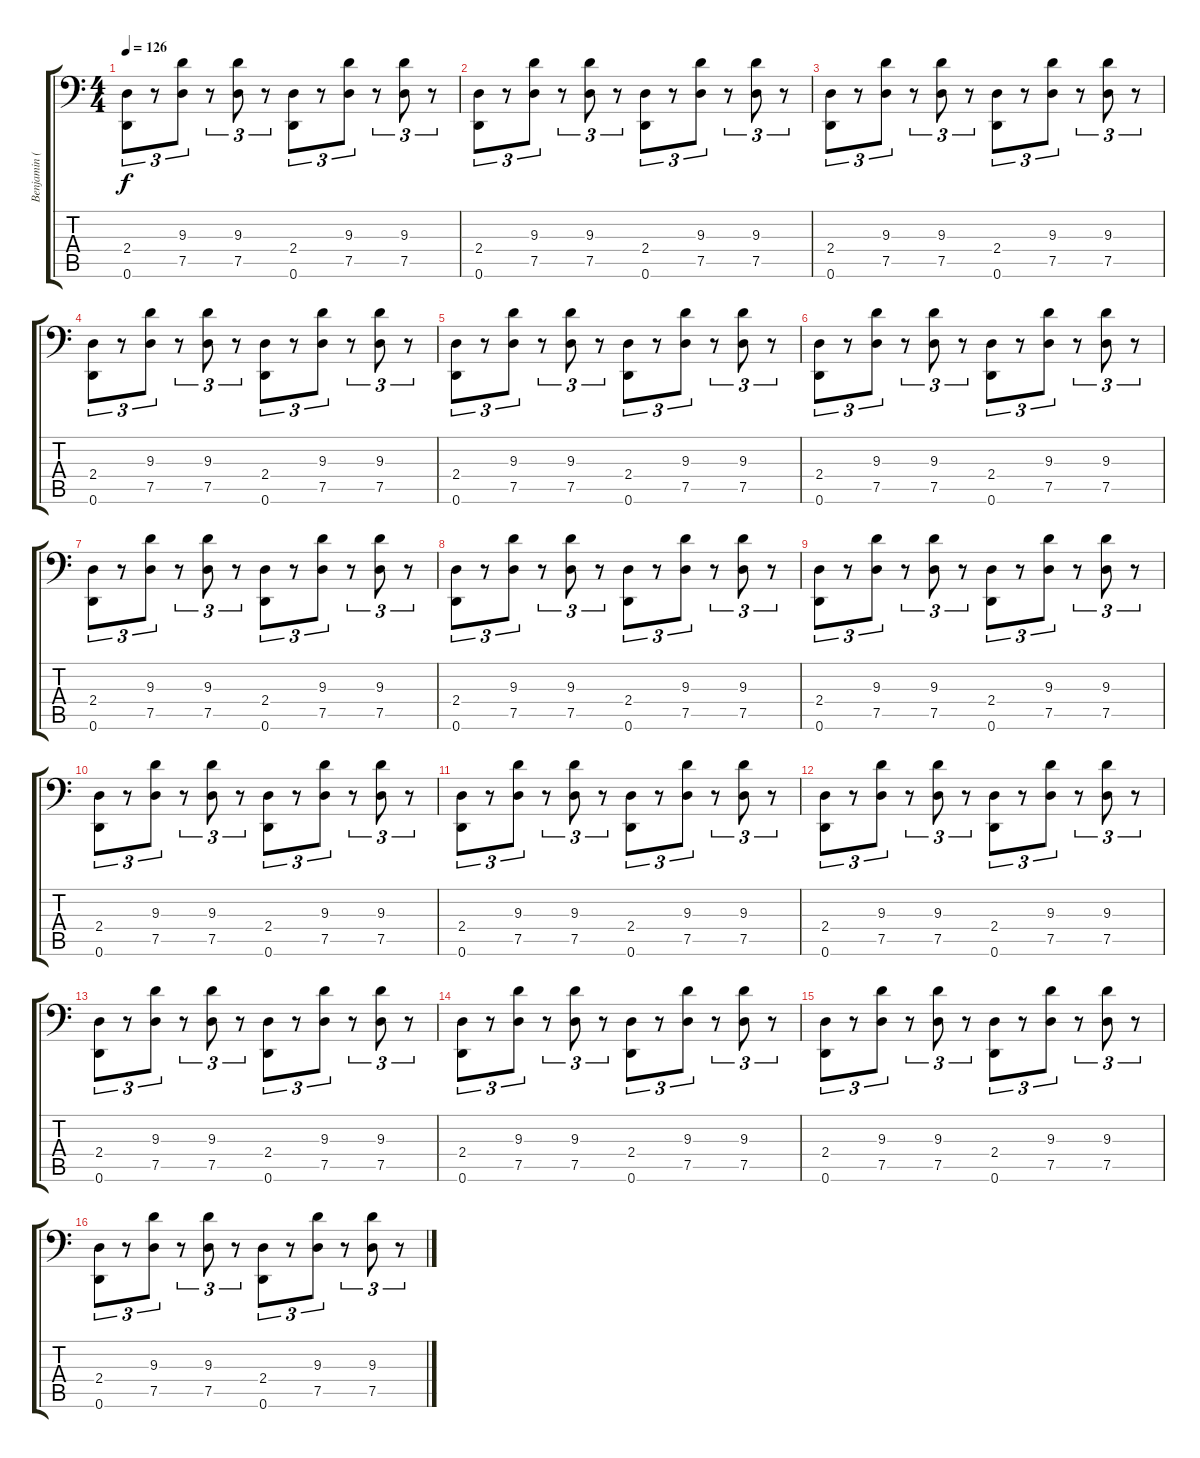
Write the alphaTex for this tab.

\track ("Benjamin (KeybLow)" "Benjamin (") {instrument contrabass}
\staff {score tabs}
\tuning (D3 A2 F2 C2 G1 D1) {hide}
\ts (4 4)
\tempo 126
\clef f4
\ks c
(2.4 0.6).8{tu (3 2) dy f} r.8{tu (3 2)} (9.3 7.5).8{tu (3 2)} r.8{tu (3 2)} (9.3 7.5).8{tu (3 2)} r.8{tu (3 2)} (2.4 0.6).8{tu (3 2)} r.8{tu (3 2)} (9.3 7.5).8{tu (3 2)} r.8{tu (3 2)} (9.3 7.5).8{tu (3 2)} r.8{tu (3 2)} |
(2.4 0.6).8{tu (3 2)} r.8{tu (3 2)} (9.3 7.5).8{tu (3 2)} r.8{tu (3 2)} (9.3 7.5).8{tu (3 2)} r.8{tu (3 2)} (2.4 0.6).8{tu (3 2)} r.8{tu (3 2)} (9.3 7.5).8{tu (3 2)} r.8{tu (3 2)} (9.3 7.5).8{tu (3 2)} r.8{tu (3 2)} |
(2.4 0.6).8{tu (3 2)} r.8{tu (3 2)} (9.3 7.5).8{tu (3 2)} r.8{tu (3 2)} (9.3 7.5).8{tu (3 2)} r.8{tu (3 2)} (2.4 0.6).8{tu (3 2)} r.8{tu (3 2)} (9.3 7.5).8{tu (3 2)} r.8{tu (3 2)} (9.3 7.5).8{tu (3 2)} r.8{tu (3 2)} |
(2.4 0.6).8{tu (3 2)} r.8{tu (3 2)} (9.3 7.5).8{tu (3 2)} r.8{tu (3 2)} (9.3 7.5).8{tu (3 2)} r.8{tu (3 2)} (2.4 0.6).8{tu (3 2)} r.8{tu (3 2)} (9.3 7.5).8{tu (3 2)} r.8{tu (3 2)} (9.3 7.5).8{tu (3 2)} r.8{tu (3 2)} |
(2.4 0.6).8{tu (3 2)} r.8{tu (3 2)} (9.3 7.5).8{tu (3 2)} r.8{tu (3 2)} (9.3 7.5).8{tu (3 2)} r.8{tu (3 2)} (2.4 0.6).8{tu (3 2)} r.8{tu (3 2)} (9.3 7.5).8{tu (3 2)} r.8{tu (3 2)} (9.3 7.5).8{tu (3 2)} r.8{tu (3 2)} |
(2.4 0.6).8{tu (3 2)} r.8{tu (3 2)} (9.3 7.5).8{tu (3 2)} r.8{tu (3 2)} (9.3 7.5).8{tu (3 2)} r.8{tu (3 2)} (2.4 0.6).8{tu (3 2)} r.8{tu (3 2)} (9.3 7.5).8{tu (3 2)} r.8{tu (3 2)} (9.3 7.5).8{tu (3 2)} r.8{tu (3 2)} |
(2.4 0.6).8{tu (3 2)} r.8{tu (3 2)} (9.3 7.5).8{tu (3 2)} r.8{tu (3 2)} (9.3 7.5).8{tu (3 2)} r.8{tu (3 2)} (2.4 0.6).8{tu (3 2)} r.8{tu (3 2)} (9.3 7.5).8{tu (3 2)} r.8{tu (3 2)} (9.3 7.5).8{tu (3 2)} r.8{tu (3 2)} |
(2.4 0.6).8{tu (3 2)} r.8{tu (3 2)} (9.3 7.5).8{tu (3 2)} r.8{tu (3 2)} (9.3 7.5).8{tu (3 2)} r.8{tu (3 2)} (2.4 0.6).8{tu (3 2)} r.8{tu (3 2)} (9.3 7.5).8{tu (3 2)} r.8{tu (3 2)} (9.3 7.5).8{tu (3 2)} r.8{tu (3 2)} |
(2.4 0.6).8{tu (3 2)} r.8{tu (3 2)} (9.3 7.5).8{tu (3 2)} r.8{tu (3 2)} (9.3 7.5).8{tu (3 2)} r.8{tu (3 2)} (2.4 0.6).8{tu (3 2)} r.8{tu (3 2)} (9.3 7.5).8{tu (3 2)} r.8{tu (3 2)} (9.3 7.5).8{tu (3 2)} r.8{tu (3 2)} |
(2.4 0.6).8{tu (3 2)} r.8{tu (3 2)} (9.3 7.5).8{tu (3 2)} r.8{tu (3 2)} (9.3 7.5).8{tu (3 2)} r.8{tu (3 2)} (2.4 0.6).8{tu (3 2)} r.8{tu (3 2)} (9.3 7.5).8{tu (3 2)} r.8{tu (3 2)} (9.3 7.5).8{tu (3 2)} r.8{tu (3 2)} |
(2.4 0.6).8{tu (3 2)} r.8{tu (3 2)} (9.3 7.5).8{tu (3 2)} r.8{tu (3 2)} (9.3 7.5).8{tu (3 2)} r.8{tu (3 2)} (2.4 0.6).8{tu (3 2)} r.8{tu (3 2)} (9.3 7.5).8{tu (3 2)} r.8{tu (3 2)} (9.3 7.5).8{tu (3 2)} r.8{tu (3 2)} |
(2.4 0.6).8{tu (3 2)} r.8{tu (3 2)} (9.3 7.5).8{tu (3 2)} r.8{tu (3 2)} (9.3 7.5).8{tu (3 2)} r.8{tu (3 2)} (2.4 0.6).8{tu (3 2)} r.8{tu (3 2)} (9.3 7.5).8{tu (3 2)} r.8{tu (3 2)} (9.3 7.5).8{tu (3 2)} r.8{tu (3 2)} |
(2.4 0.6).8{tu (3 2)} r.8{tu (3 2)} (9.3 7.5).8{tu (3 2)} r.8{tu (3 2)} (9.3 7.5).8{tu (3 2)} r.8{tu (3 2)} (2.4 0.6).8{tu (3 2)} r.8{tu (3 2)} (9.3 7.5).8{tu (3 2)} r.8{tu (3 2)} (9.3 7.5).8{tu (3 2)} r.8{tu (3 2)} |
(2.4 0.6).8{tu (3 2)} r.8{tu (3 2)} (9.3 7.5).8{tu (3 2)} r.8{tu (3 2)} (9.3 7.5).8{tu (3 2)} r.8{tu (3 2)} (2.4 0.6).8{tu (3 2)} r.8{tu (3 2)} (9.3 7.5).8{tu (3 2)} r.8{tu (3 2)} (9.3 7.5).8{tu (3 2)} r.8{tu (3 2)} |
(2.4 0.6).8{tu (3 2)} r.8{tu (3 2)} (9.3 7.5).8{tu (3 2)} r.8{tu (3 2)} (9.3 7.5).8{tu (3 2)} r.8{tu (3 2)} (2.4 0.6).8{tu (3 2)} r.8{tu (3 2)} (9.3 7.5).8{tu (3 2)} r.8{tu (3 2)} (9.3 7.5).8{tu (3 2)} r.8{tu (3 2)} |
(2.4 0.6).8{tu (3 2)} r.8{tu (3 2)} (9.3 7.5).8{tu (3 2)} r.8{tu (3 2)} (9.3 7.5).8{tu (3 2)} r.8{tu (3 2)} (2.4 0.6).8{tu (3 2)} r.8{tu (3 2)} (9.3 7.5).8{tu (3 2)} r.8{tu (3 2)} (9.3 7.5).8{tu (3 2)} r.8{tu (3 2)}
